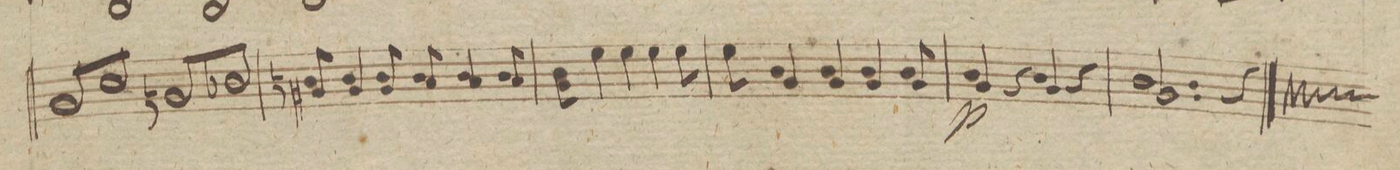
**kern	**dynam
*I"Violino 2do	*
*clefG2	*
*k[f#c#g#d#]	*
*met(c|)	*
*M2/2	*
8g#/L	.
8b/	.
8g#/	.
8b/J	.
8gn/L	.
8b-X/	.
8g/	.
8b-X/J	.
*Xtremolo	*
=104	=104
8bn/ 8g#X/	.
4b/ 4g#/	.
8b/ 8g#/	.
8b/ 8a/	.
4b/ 4a/	.
8b/ 8a/	.
=105	=105
8b\ 8g#\	.
4ee\	.
4ee\	.
4ee\	.
8ee\	.
=106	=106
8ee\	.
4b/ 4g#/	.
4b/ 4g#/	.
4b/ 4g#/	.
8b/ 8g#/	.
=107	=107
4b/ 4g#/	p
4r	.
4b/ 4g#/	.
4r	.
=108	=108
2.b/ 2.g#/	.
4r	.
==	==
*-	*-
